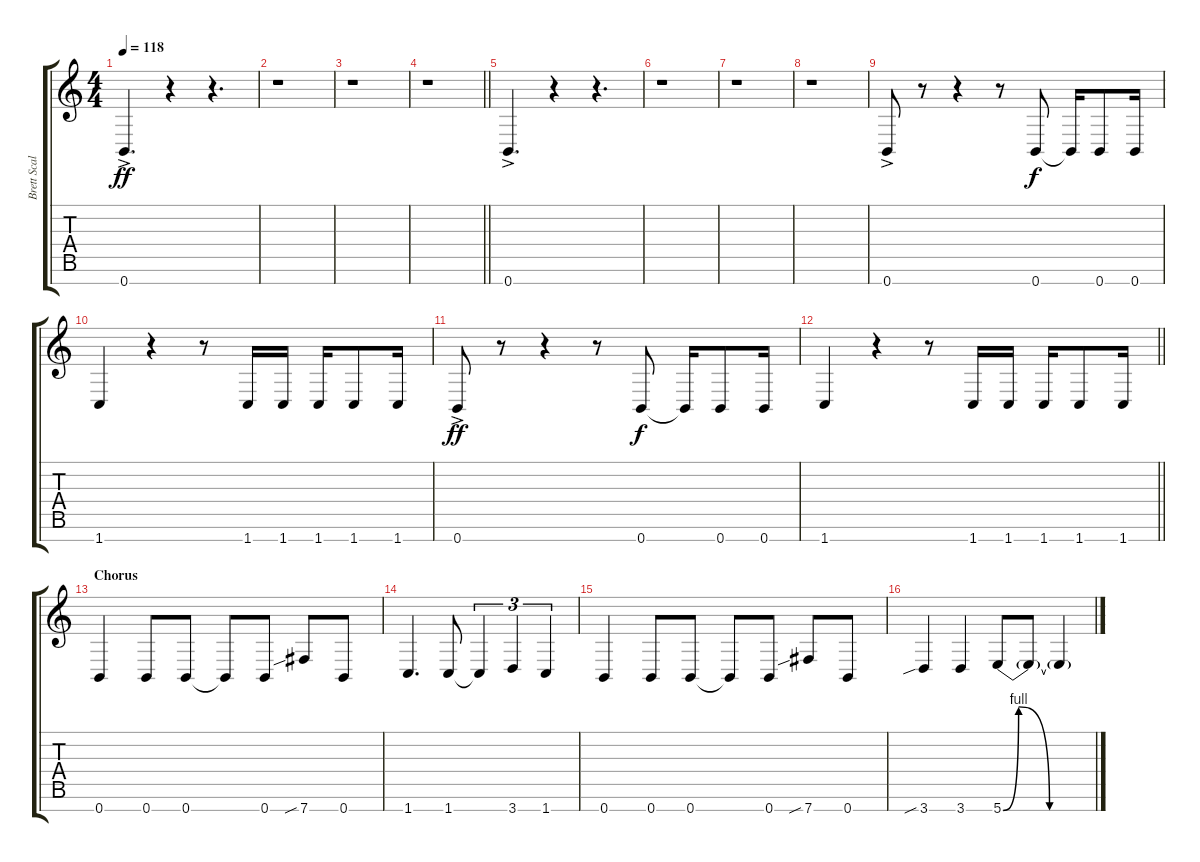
\track ("Brett Scallions (Rhythm Guitar)" "Brett Scal") {instrument overdrivenguitar}
\staff {score tabs}
\tuning (E4 B3 G3 D3 A2 E2 B1) {hide}
\ts (4 4)
\tempo 118
\clef g2
\ks c
0.7{ac}.4{d dy ff} r.4 r.4{d} |
r.1 |
r.1 |
\barLineRight lightlight
r.1 |
0.7{ac}.4{d} r.4 r.4{d} |
r.1 |
r.1 |
r.1 |
0.7{ac}.8 r.8 r.4 r.8 0.7.8{dy f} 0.7{t}.16 0.7.8 0.7.16 |
1.7.4 r.4 r.8 1.7.16 1.7.16 1.7.16 1.7.8 1.7.16 |
0.7{ac}.8{dy ff} r.8 r.4 r.8 0.7.8{dy f} 0.7{t}.16 0.7.8 0.7.16 |
\barLineRight lightlight
1.7.4 r.4 r.8 1.7.16 1.7.16 1.7.16 1.7.8 1.7.16 |
\section ("" "Chorus")
0.7.4 0.7.8 0.7.8 0.7{t}.8 0.7.8 7.7{sib}.8 0.7.8 |
1.7.4{d} 1.7.8 1.7{t}.4{tu (3 2)} 3.7.4{tu (3 2)} 1.7.4{tu (3 2)} |
0.7.4 0.7.8 0.7.8 0.7{t}.8 0.7.8 7.7{sib}.8 0.7.8 |
3.7{sib}.4 3.7.4 5.7{be (custom 0 0 10 4 30 0 60 0)}.8 5.7{t}.8 5.7{t}.4
